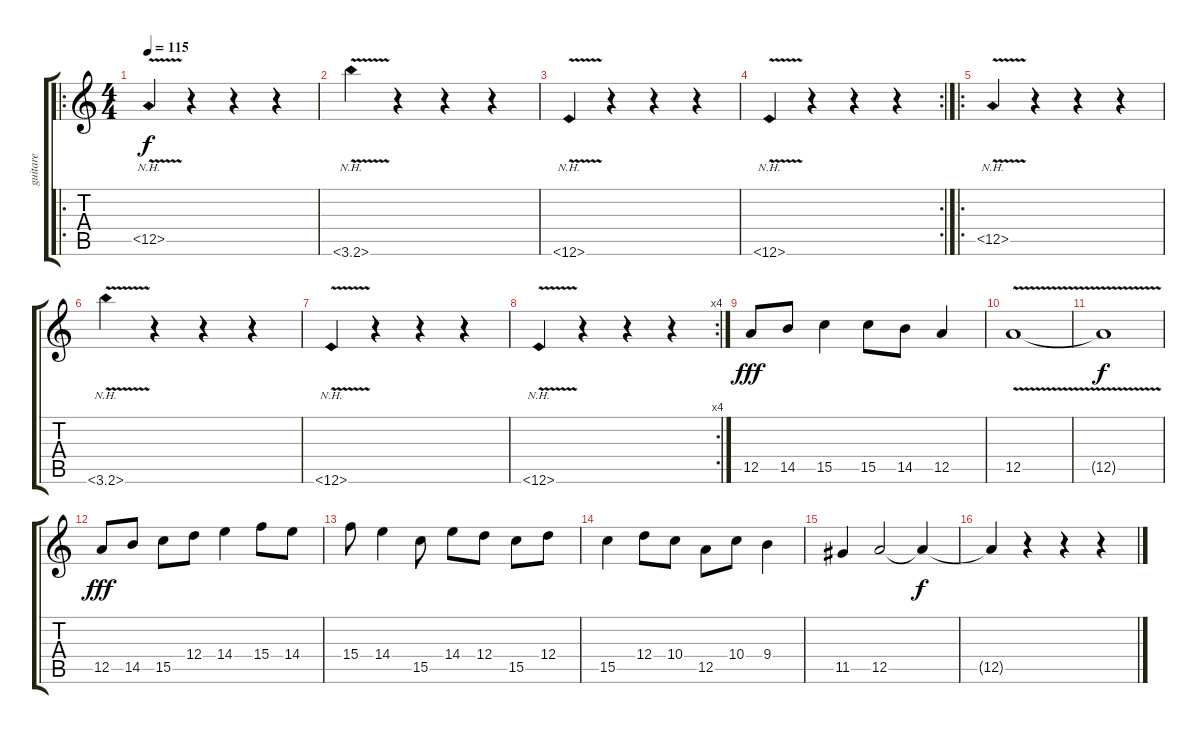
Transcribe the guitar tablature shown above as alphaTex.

\track ("guitare" "guitare") {instrument overdrivenguitar}
\staff {score tabs}
\tuning (E4 B3 G3 D3 A2 E2) {hide}
\ro
\ts (4 4)
\tempo 115
\clef g2
\ks c
0.5{nh v}.4{dy f} r.4 r.4 r.4 |
3.6{nh v}.4 r.4 r.4 r.4 |
1.6{nh v}.4 r.4 r.4 r.4 |
\rc 2
0.6{nh v}.4 r.4 r.4 r.4 |
\ro
0.5{nh v}.4 r.4 r.4 r.4 |
3.6{nh v}.4 r.4 r.4 r.4 |
1.6{nh v}.4 r.4 r.4 r.4 |
\rc 4
0.6{nh v}.4 r.4 r.4 r.4 |
12.5.8{dy fff} 14.5.8 15.5.4 15.5.8 14.5.8 12.5.4 |
12.5{v}.1 |
12.5{t}.1{dy f} |
12.5.8{dy fff} 14.5.8 15.5.8 12.4.8 14.4.4 15.4.8 14.4.8 |
15.4.8 14.4.4 15.5.8 14.4.8 12.4.8 15.5.8 12.4.8 |
15.5.4 12.4.8 10.4.8 12.5.8 10.4.8 9.4.4 |
11.5.4 12.5.2 12.5{t}.4{dy f} |
12.5{t}.4 r.4 r.4 r.4
